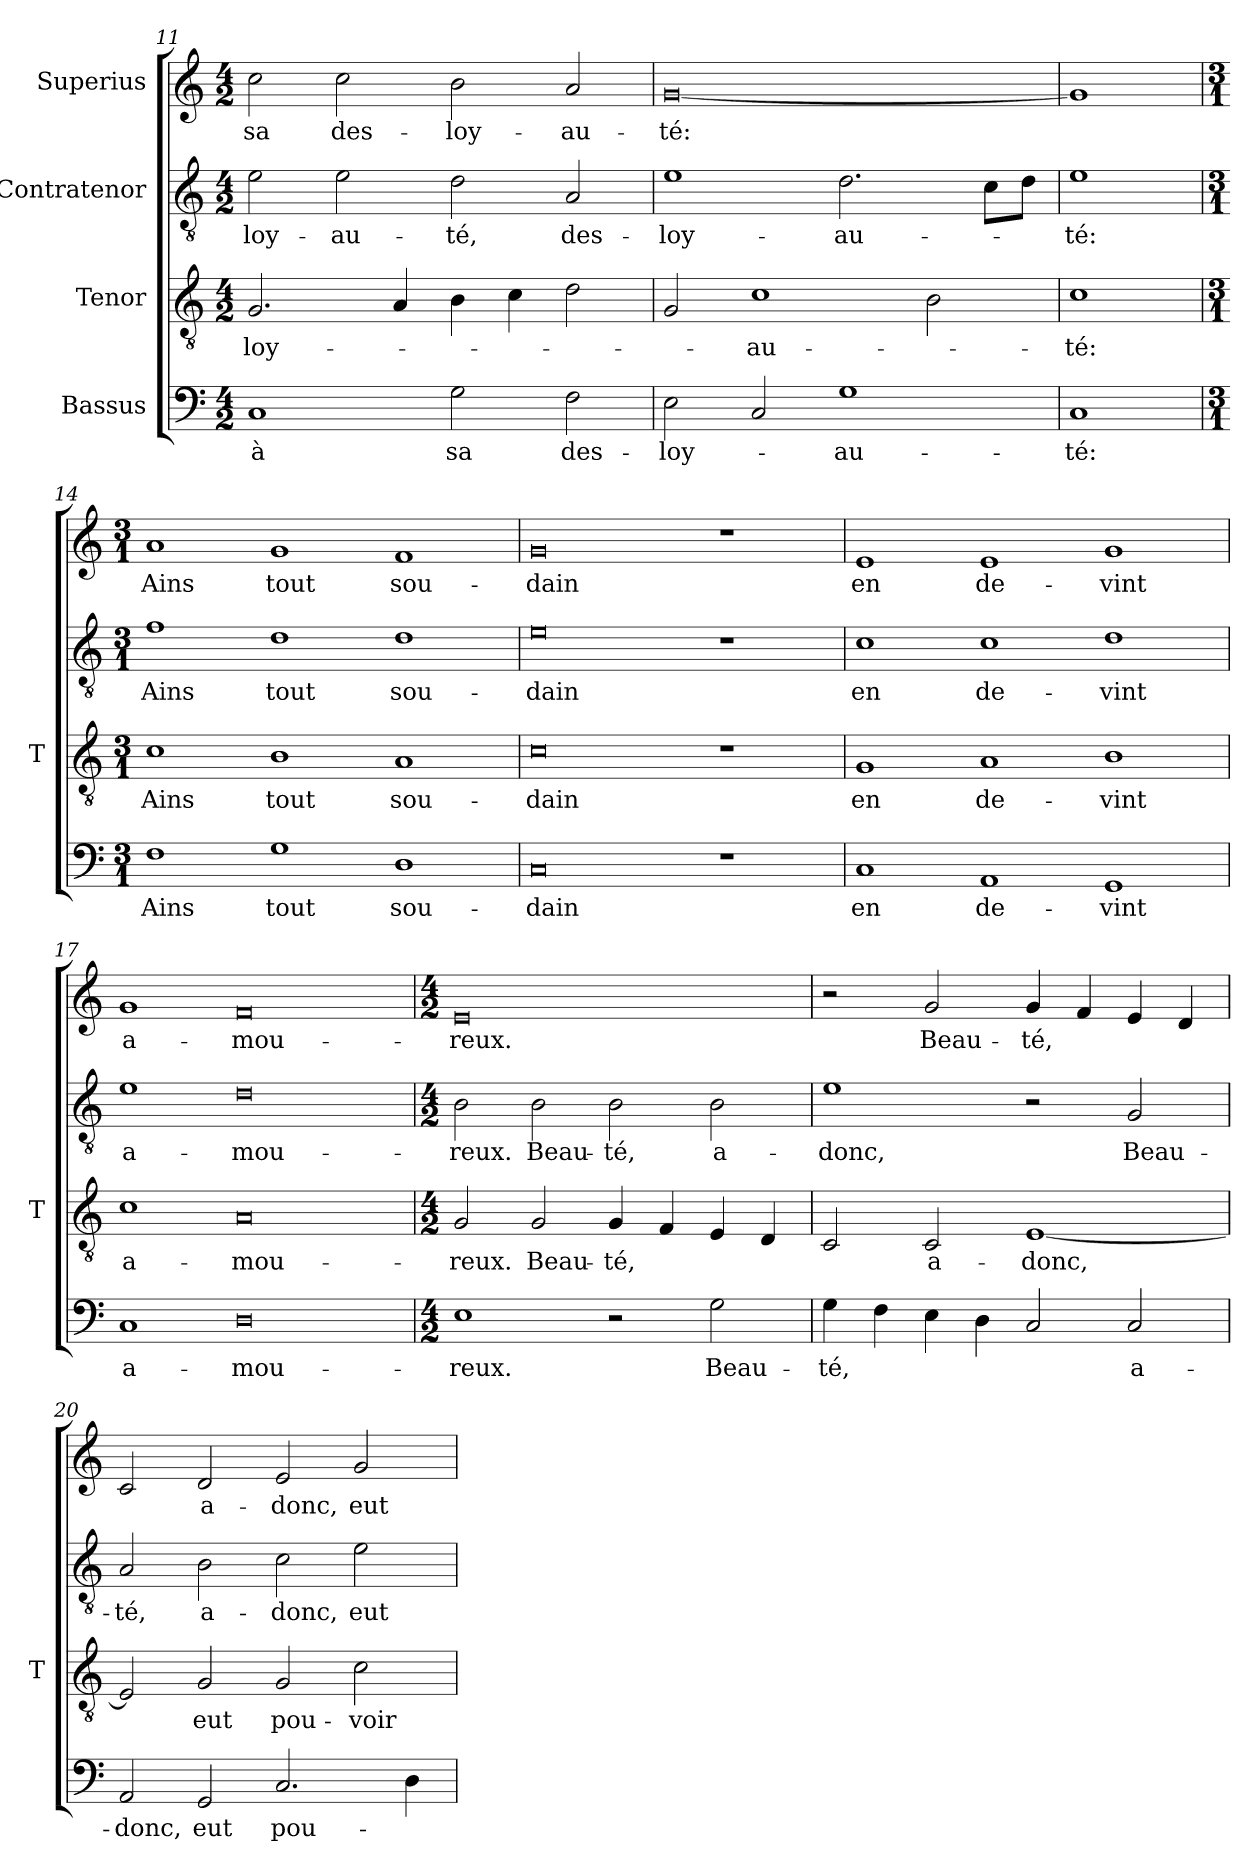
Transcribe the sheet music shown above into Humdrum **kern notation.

**kern	**text	**kern	**text	**kern	**text	**kern	**text
*part4	*part4	*part3	*part3	*part2	*part2	*part1	*part1
*staff4	*staff4	*staff3	*staff3	*staff2	*staff2	*staff1	*staff1
*I"Bassus	*	*I"Tenor	*	*I"Contratenor	*	*I"Superius	*
*	*	*I'T	*	*	*	*	*
*clefF4	*	*clefGv2	*	*clefGv2	*	*clefG2	*
*k[]	*	*k[]	*	*k[]	*	*k[]	*
*M4/2	*	*M4/2	*	*M4/2	*	*M4/2	*
=11	=11	=11	=11	=11	=11	=11	=11
1C	-à	2.G	loy-	2e	loy-	2cc	-sa
.	.	.	.	2e	au-	2cc	des-
.	.	4A	.	.	.	.	.
2G	-sa	4B	.	2d	-té,	2b	loy-
.	.	4c	.	.	.	.	.
2F	des-	2d	.	2A	des-	2a	au-
=12	=12	=12	=12	=12	=12	=12	=12
2E	loy-	2G	.	1e	loy-	[0g	-té:
2C	.	1c	au-	.	.	.	.
1G	au-	.	.	2.d	au-	.	.
.	.	2B	.	.	.	.	.
.	.	.	.	8cL	.	.	.
.	.	.	.	8dJ	.	.	.
=13	=13	=13	=13	=13	=13	=13	=13
1C	-té:	1c	-té:	1e	-té:	1g]	.
=14	=14	=14	=14	=14	=14	=14	=14
*M3/1	*	*M3/1	*	*M3/1	*	*M3/1	*
1F	-Ains	1c	-Ains	1f	-Ains	1a	-Ains
1G	-tout	1B	-tout	1d	-tout	1g	-tout
1D	sou-	1A	sou-	1d	sou-	1f	sou-
=15	=15	=15	=15	=15	=15	=15	=15
0C	-dain	0c	-dain	0e	-dain	0g	-dain
1r	.	1r	.	1r	.	1r	.
=16	=16	=16	=16	=16	=16	=16	=16
1C	-en	1G	-en	1c	-en	1e	-en
1AA	de-	1A	de-	1c	de-	1e	de-
1GG	-vint	1B	-vint	1d	-vint	1g	-vint
=17	=17	=17	=17	=17	=17	=17	=17
1C	a-	1c	a-	1e	a-	1g	a-
0D	mou-	0A	mou-	0d	mou-	0f	mou-
=18	=18	=18	=18	=18	=18	=18	=18
*M4/2	*	*M4/2	*	*M4/2	*	*M4/2	*
1E	-reux.	2G	-reux.	2B	-reux.	0e	-reux.
.	.	2G	Beau-	2B	Beau-	.	.
2r	.	4G	-té,	2B	-té,	.	.
.	.	4F	.	.	.	.	.
2G	Beau-	4E	.	2B	a-	.	.
.	.	4D	.	.	.	.	.
=19	=19	=19	=19	=19	=19	=19	=19
4G	-té,	2C	.	1e	-donc,	2r	.
4F	.	.	.	.	.	.	.
4E	.	2C	a-	.	.	2g	Beau-
4D	.	.	.	.	.	.	.
2C	.	[1E	-donc,	2r	.	4g	-té,
.	.	.	.	.	.	4f	.
2C	a-	.	.	2G	Beau-	4e	.
.	.	.	.	.	.	4d	.
=20	=20	=20	=20	=20	=20	=20	=20
2AA	-donc,	2E]	.	2A	-té,	2c	.
2GG	-eut	2G	-eut	2B	a-	2d	a-
2.C	pou-	2G	pou-	2c	-donc,	2e	-donc,
.	.	2c	-voir	2e	-eut	2g	-eut
4D	.	.	.	.	.	.	.
=	=	=	=	=	=	=	=
*-	*-	*-	*-	*-	*-	*-	*-
